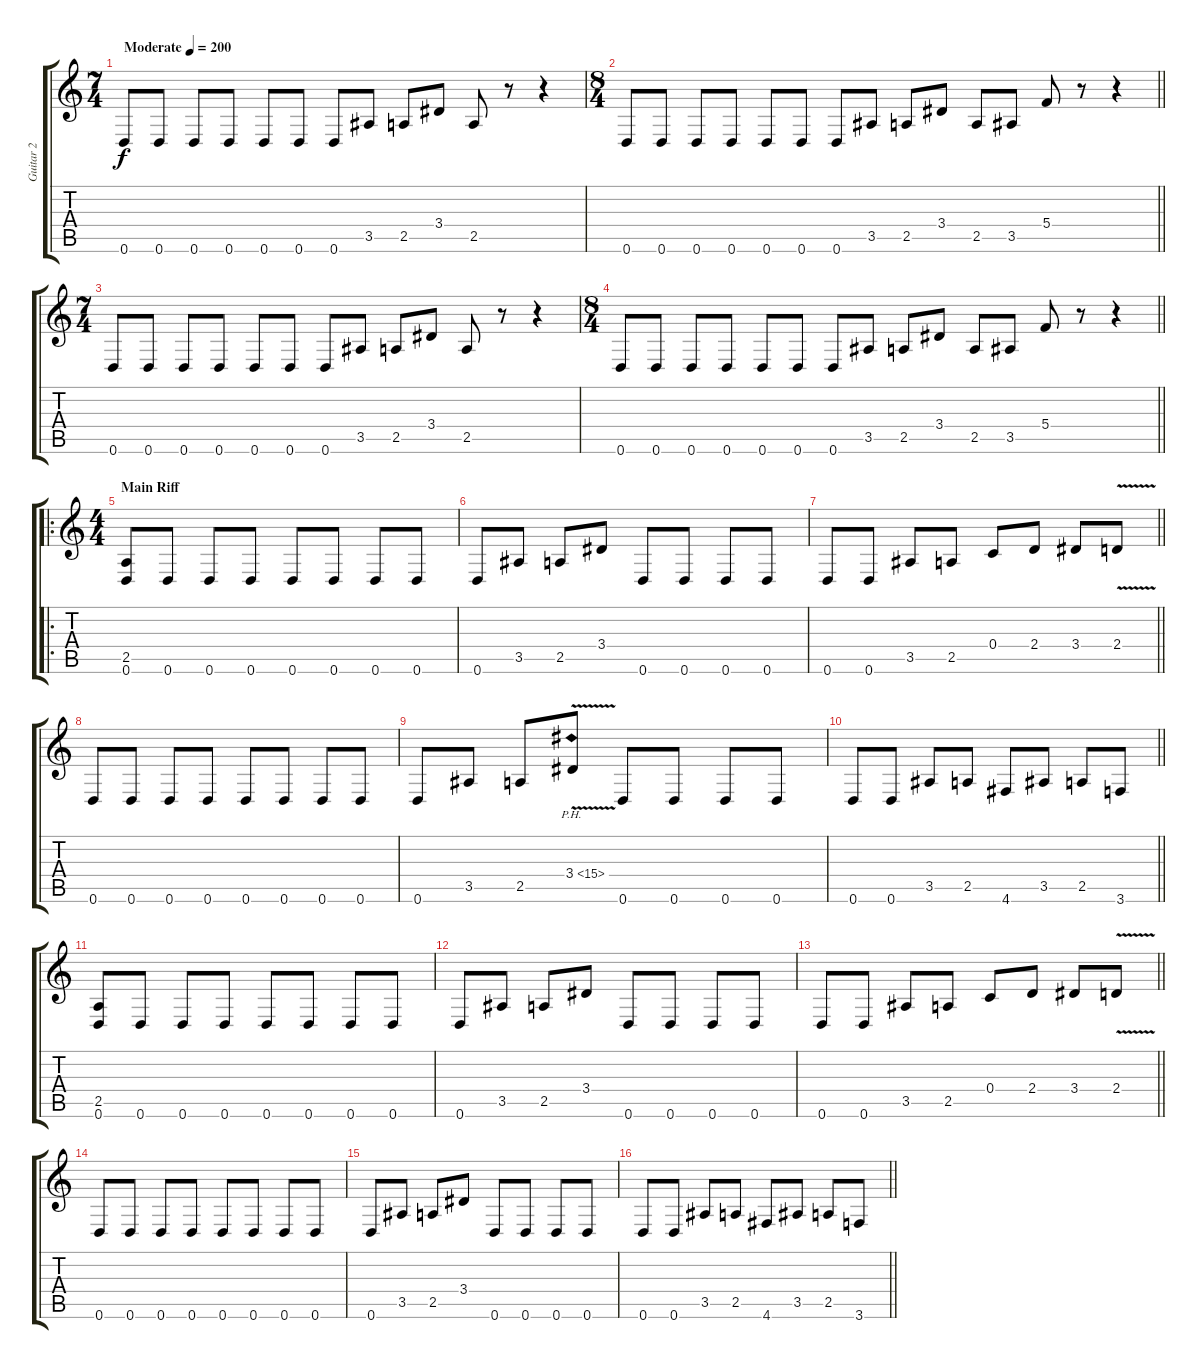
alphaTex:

\track ("Guitar 2" "Guitar 2") {instrument distortionguitar}
\staff {score tabs}
\tuning (D4 A3 F3 C3 G2 D2) {hide}
\ts (7 4)
\tempo (200 "Moderate")
\clef g2
\ks c
0.6.8{dy f instrument distortionguitar} 0.6.8 0.6.8 0.6.8 0.6.8 0.6.8 0.6.8 3.5.8 2.5.8 3.4.8 2.5.8 r.8 r.4 |
\ts (8 4)
\barLineRight lightlight
0.6.8 0.6.8 0.6.8 0.6.8 0.6.8 0.6.8 0.6.8 3.5.8 2.5.8 3.4.8 2.5.8 3.5.8 5.4.8 r.8 r.4 |
\ts (7 4)
0.6.8 0.6.8 0.6.8 0.6.8 0.6.8 0.6.8 0.6.8 3.5.8 2.5.8 3.4.8 2.5.8 r.8 r.4 |
\ts (8 4)
\barLineRight lightlight
0.6.8 0.6.8 0.6.8 0.6.8 0.6.8 0.6.8 0.6.8 3.5.8 2.5.8 3.4.8 2.5.8 3.5.8 5.4.8 r.8 r.4 |
\ro
\ts (4 4)
\section ("" "Main Riff")
(2.5 0.6).8 0.6.8 0.6.8 0.6.8 0.6.8 0.6.8 0.6.8 0.6.8 |
0.6.8 3.5.8 2.5.8 3.4.8 0.6.8 0.6.8 0.6.8 0.6.8 |
\barLineRight lightlight
0.6.8 0.6.8 3.5.8 2.5.8 0.4.8 2.4.8 3.4.8 2.4{v}.8 |
0.6.8 0.6.8 0.6.8 0.6.8 0.6.8 0.6.8 0.6.8 0.6.8 |
0.6.8 3.5.8 2.5.8 3.4{ph 12 v}.8 0.6.8 0.6.8 0.6.8 0.6.8 |
\barLineRight lightlight
0.6.8 0.6.8 3.5.8 2.5.8 4.6.8 3.5.8 2.5.8 3.6.8 |
(2.5 0.6).8 0.6.8 0.6.8 0.6.8 0.6.8 0.6.8 0.6.8 0.6.8 |
0.6.8 3.5.8 2.5.8 3.4.8 0.6.8 0.6.8 0.6.8 0.6.8 |
\barLineRight lightlight
0.6.8 0.6.8 3.5.8 2.5.8 0.4.8 2.4.8 3.4.8 2.4{v}.8 |
0.6.8 0.6.8 0.6.8 0.6.8 0.6.8 0.6.8 0.6.8 0.6.8 |
0.6.8 3.5.8 2.5.8 3.4.8 0.6.8 0.6.8 0.6.8 0.6.8 |
\barLineRight lightlight
0.6.8 0.6.8 3.5.8 2.5.8 4.6.8 3.5.8 2.5.8 3.6.8
